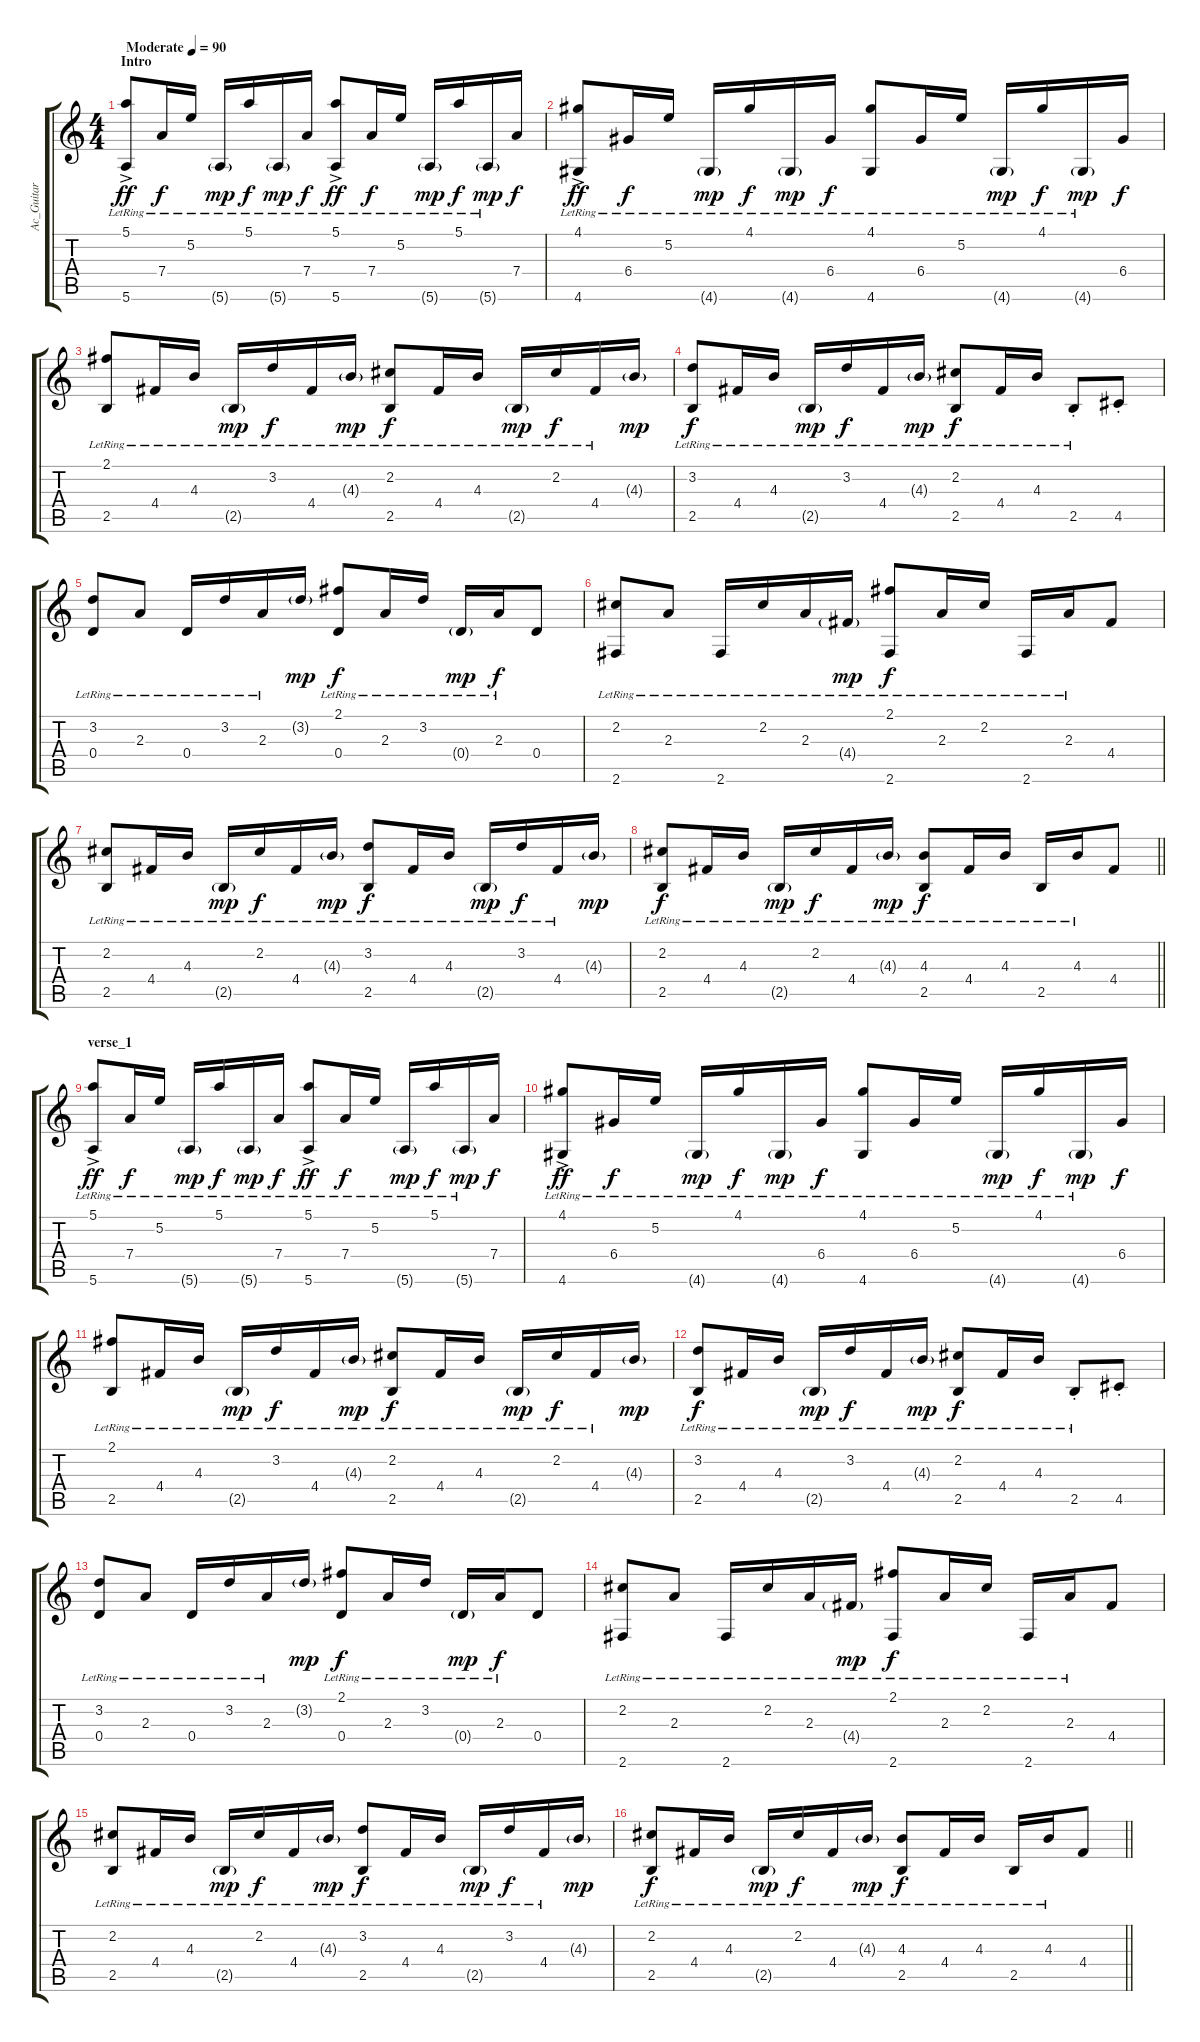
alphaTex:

\track ("Ac_Guitar" "Ac_Guitar") {instrument acousticguitarsteel}
\staff {score tabs}
\tuning (E4 B3 G3 D3 A2 E2) {hide}
\ts (4 4)
\section ("" "Intro")
\tempo (90 "Moderate")
\clef g2
\ks c
(5.1{ac lr} 5.6{ac lr}).8{dy ff instrument acousticguitarsteel} 7.4{lr}.16{dy f} 5.2{lr}.16 5.6{g lr}.16{dy mp} 5.1{lr}.16{dy f} 5.6{g lr}.16{dy mp} 7.4{lr}.16{dy f} (5.1{ac lr} 5.6{ac lr}).8{dy ff} 7.4{lr}.16{dy f} 5.2{lr}.16 5.6{g lr}.16{dy mp} 5.1{lr}.16{dy f} 5.6{g lr}.16{dy mp} 7.4.16{dy f} |
(4.1{ac lr} 4.6{ac lr}).8{dy ff} 6.4{lr}.16{dy f} 5.2{lr}.16 4.6{g lr}.16{dy mp} 4.1{lr}.16{dy f} 4.6{g lr}.16{dy mp} 6.4{lr}.16{dy f} (4.1{lr} 4.6{lr}).8 6.4{lr}.16 5.2{lr}.16 4.6{g lr}.16{dy mp} 4.1{lr}.16{dy f} 4.6{g lr}.16{dy mp} 6.4.16{dy f} |
(2.1{lr} 2.5{lr}).8 4.4{lr}.16 4.3{lr}.16 2.5{g lr}.16{dy mp} 3.2{lr}.16{dy f} 4.4{lr}.16 4.3{g lr}.16{dy mp} (2.2{lr} 2.5{lr}).8{dy f} 4.4{lr}.16 4.3{lr}.16 2.5{g lr}.16{dy mp} 2.2{lr}.16{dy f} 4.4{lr}.16 4.3{g}.16{dy mp} |
(3.2{lr} 2.5{lr}).8{dy f} 4.4{lr}.16 4.3{lr}.16 2.5{g lr}.16{dy mp} 3.2{lr}.16{dy f} 4.4{lr}.16 4.3{g lr}.16{dy mp} (2.2{lr} 2.5{lr}).8{dy f} 4.4{lr}.16 4.3{lr}.16 2.5{st lr}.8 4.5{st}.8 |
(3.2{lr} 0.4{lr}).8 2.3{lr}.8 0.4{lr}.16 3.2{lr}.16 2.3{lr}.16 3.2{g}.16{dy mp} (2.1{lr} 0.4{lr}).8{dy f} 2.3{lr}.16 3.2{lr}.16 0.4{g lr}.16{dy mp} 2.3{lr}.16{dy f} 0.4.8 |
(2.2{lr} 2.6{lr}).8 2.3{lr}.8 2.6{lr}.16 2.2{lr}.16 2.3{lr}.16 4.4{g lr}.16{dy mp} (2.1{lr} 2.6{lr}).8{dy f} 2.3{lr}.16 2.2{lr}.16 2.6{lr}.16 2.3{lr}.16 4.4.8 |
(2.2 2.5{lr}).8 4.4{lr}.16 4.3{lr}.16 2.5{g lr}.16{dy mp} 2.2{lr}.16{dy f} 4.4{lr}.16 4.3{g lr}.16{dy mp} (3.2{lr} 2.5{lr}).8{dy f} 4.4{lr}.16 4.3{lr}.16 2.5{g lr}.16{dy mp} 3.2{lr}.16{dy f} 4.4{lr}.16 4.3{g}.16{dy mp} |
\barLineRight lightlight
(2.2{lr} 2.5{lr}).8{dy f} 4.4{lr}.16 4.3{lr}.16 2.5{g lr}.16{dy mp} 2.2{lr}.16{dy f} 4.4{lr}.16 4.3{g lr}.16{dy mp} (4.3{lr} 2.5{lr}).8{dy f} 4.4{lr}.16 4.3{lr}.16 2.5{lr}.16 4.3{lr}.16 4.4.8 |
\section ("" "verse_1")
(5.1{ac lr} 5.6{ac lr}).8{dy ff} 7.4{lr}.16{dy f} 5.2{lr}.16 5.6{g lr}.16{dy mp} 5.1{lr}.16{dy f} 5.6{g lr}.16{dy mp} 7.4{lr}.16{dy f} (5.1{ac lr} 5.6{ac lr}).8{dy ff} 7.4{lr}.16{dy f} 5.2{lr}.16 5.6{g lr}.16{dy mp} 5.1{lr}.16{dy f} 5.6{g lr}.16{dy mp} 7.4.16{dy f} |
(4.1{ac lr} 4.6{ac lr}).8{dy ff} 6.4{lr}.16{dy f} 5.2{lr}.16 4.6{g lr}.16{dy mp} 4.1{lr}.16{dy f} 4.6{g lr}.16{dy mp} 6.4{lr}.16{dy f} (4.1{lr} 4.6{lr}).8 6.4{lr}.16 5.2{lr}.16 4.6{g lr}.16{dy mp} 4.1{lr}.16{dy f} 4.6{g lr}.16{dy mp} 6.4.16{dy f} |
(2.1{lr} 2.5{lr}).8 4.4{lr}.16 4.3{lr}.16 2.5{g lr}.16{dy mp} 3.2{lr}.16{dy f} 4.4{lr}.16 4.3{g lr}.16{dy mp} (2.2{lr} 2.5{lr}).8{dy f} 4.4{lr}.16 4.3{lr}.16 2.5{g lr}.16{dy mp} 2.2{lr}.16{dy f} 4.4{lr}.16 4.3{g}.16{dy mp} |
(3.2{lr} 2.5{lr}).8{dy f} 4.4{lr}.16 4.3{lr}.16 2.5{g lr}.16{dy mp} 3.2{lr}.16{dy f} 4.4{lr}.16 4.3{g lr}.16{dy mp} (2.2{lr} 2.5{lr}).8{dy f} 4.4{lr}.16 4.3{lr}.16 2.5{st lr}.8 4.5{st}.8 |
(3.2{lr} 0.4{lr}).8 2.3{lr}.8 0.4{lr}.16 3.2{lr}.16 2.3{lr}.16 3.2{g}.16{dy mp} (2.1{lr} 0.4{lr}).8{dy f} 2.3{lr}.16 3.2{lr}.16 0.4{g lr}.16{dy mp} 2.3{lr}.16{dy f} 0.4.8 |
(2.2{lr} 2.6{lr}).8 2.3{lr}.8 2.6{lr}.16 2.2{lr}.16 2.3{lr}.16 4.4{g lr}.16{dy mp} (2.1{lr} 2.6{lr}).8{dy f} 2.3{lr}.16 2.2{lr}.16 2.6{lr}.16 2.3{lr}.16 4.4.8 |
(2.2 2.5{lr}).8 4.4{lr}.16 4.3{lr}.16 2.5{g lr}.16{dy mp} 2.2{lr}.16{dy f} 4.4{lr}.16 4.3{g lr}.16{dy mp} (3.2{lr} 2.5{lr}).8{dy f} 4.4{lr}.16 4.3{lr}.16 2.5{g lr}.16{dy mp} 3.2{lr}.16{dy f} 4.4{lr}.16 4.3{g}.16{dy mp} |
\barLineRight lightlight
(2.2{lr} 2.5{lr}).8{dy f} 4.4{lr}.16 4.3{lr}.16 2.5{g lr}.16{dy mp} 2.2{lr}.16{dy f} 4.4{lr}.16 4.3{g lr}.16{dy mp} (4.3{lr} 2.5{lr}).8{dy f} 4.4{lr}.16 4.3{lr}.16 2.5{lr}.16 4.3{lr}.16 4.4.8
